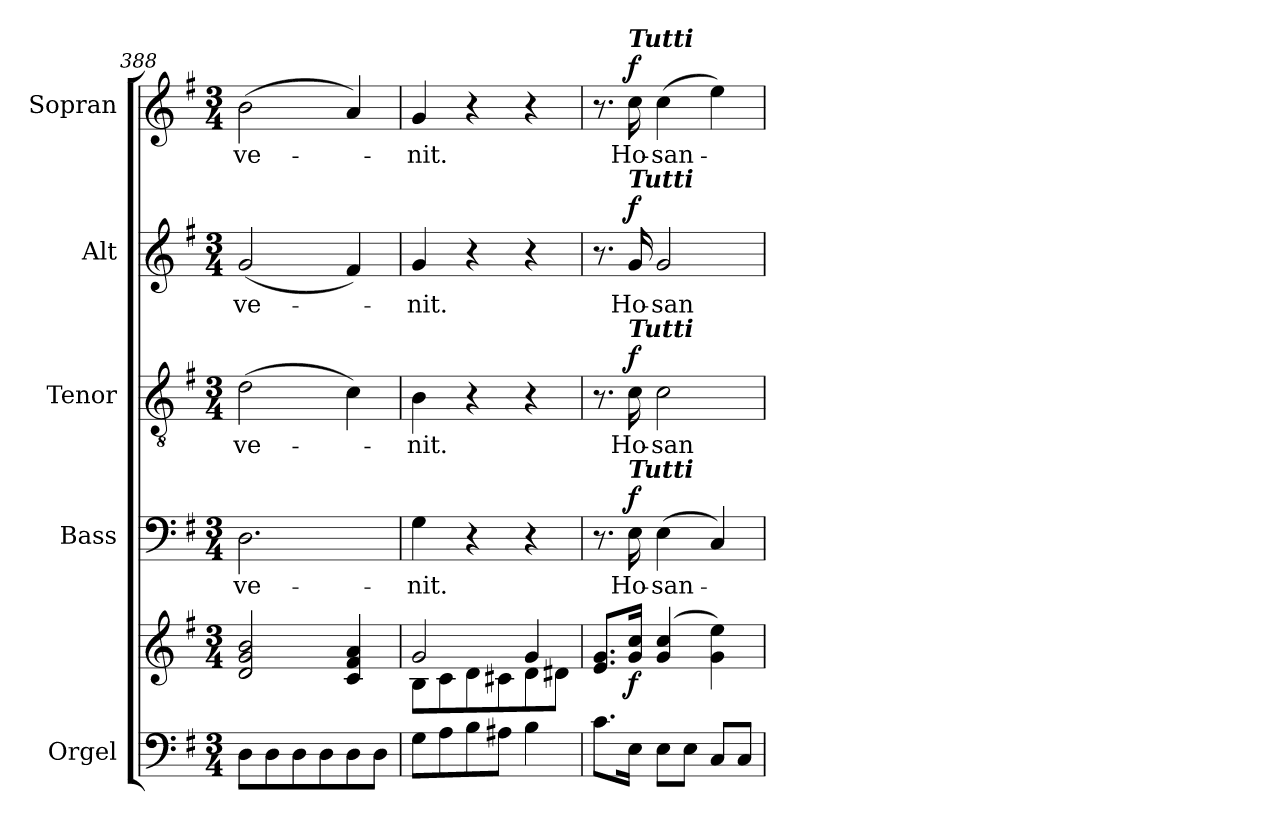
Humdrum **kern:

**kern	**kern	**dynam	**kern	**text	**dynam	**kern	**text	**dynam	**kern	**text	**dynam	**kern	**text	**dynam
*part5	*part5	*part5	*part4	*part4	*part4	*part3	*part3	*part3	*part2	*part2	*part2	*part1	*part1	*part1
*staff6	*staff5	*staff5/6	*staff4	*staff4	*staff4	*staff3	*staff3	*staff3	*staff2	*staff2	*staff2	*staff1	*staff1	*staff1
*I"Orgel	*	*	*I"Bass	*	*	*I"Tenor	*	*	*I"Alt	*	*	*I"Sopran	*	*
*I'Org.	*	*	*I'B.	*	*	*I'T.	*	*	*I'A.	*	*	*I'S.	*	*
*clefF4	*clefG2	*	*clefF4	*	*	*clefGv2	*	*	*clefG2	*	*	*clefG2	*	*
*k[f#]	*k[f#]	*	*k[f#]	*	*	*k[f#]	*	*	*k[f#]	*	*	*k[f#]	*	*
*G:	*G:	*	*G:	*	*	*G:	*	*	*G:	*	*	*G:	*	*
*M3/4	*M3/4	*	*M3/4	*	*	*M3/4	*	*	*M3/4	*	*	*M3/4	*	*
=388	=388	=388	=388	=388	=388	=388	=388	=388	=388	=388	=388	=388	=388	=388
!	!	!	!	!LO:LY:b	!	!	!LO:LY:b	!	!	!LO:LY:b	!	!	!LO:LY:b	!
8D\L	2d/ 2g/ 2b/	.	2.D\	ve-	.	(>2d\	ve-	.	(<2g/	ve-	.	(>2b\	ve-	.
8D\	.	.	.	.	.	.	.	.	.	.	.	.	.	.
8D\	.	.	.	.	.	.	.	.	.	.	.	.	.	.
8D\	.	.	.	.	.	.	.	.	.	.	.	.	.	.
8D\	4c/ 4f#/ 4a/	.	.	.	.	4c\)	.	.	4f#/)	.	.	4a/)	.	.
8D\J	.	.	.	.	.	.	.	.	.	.	.	.	.	.
=389	=389	=389	=389	=389	=389	=389	=389	=389	=389	=389	=389	=389	=389	=389
*	*^	*	*	*	*	*	*	*	*	*	*	*	*	*
!	!	!	!	!	!LO:LY:b	!	!	!LO:LY:b	!	!	!LO:LY:b	!	!	!LO:LY:b	!
8G\L	2g/	8B\L	.	4G\	-nit.	.	4B\	-nit.	.	4g/	-nit.	.	4g/	-nit.	.
8A\	.	8c\	.	.	.	.	.	.	.	.	.	.	.	.	.
8B\	.	8d\	.	4r	.	.	4r	.	.	4r	.	.	4r	.	.
8A#X\J	.	8c#X\	.	.	.	.	.	.	.	.	.	.	.	.	.
4B\	4g/	8d\	.	4r	.	.	4r	.	.	4r	.	.	4r	.	.
.	.	8d#X\J	.	.	.	.	.	.	.	.	.	.	.	.	.
*	*v	*v	*	*	*	*	*	*	*	*	*	*	*	*	*
!!LO:LB:g=z
=390	=390	=390	=390	=390	=390	=390	=390	=390	=390	=390	=390	=390	=390	=390
8.c\L	8.e/ 8.g/L	.	8.r	.	.	8.r	.	.	8.r	.	.	8.r	.	.
!	!	!	!	!	!	!	!	!	!	!	!	!LO:TX:a:Bi:t=Tutti	!	!
!	!	!	!	!	!	!	!	!	!LO:TX:a:Bi:t=Tutti	!	!	!	!	!
!	!	!	!	!	!	!LO:TX:a:Bi:t=Tutti	!	!	!	!	!	!	!	!
!	!	!	!LO:TX:a:Bi:t=Tutti	!	!	!	!	!	!	!	!	!	!	!
!	!	!LO:DY:b	!	!LO:LY:b	!LO:DY:a	!	!LO:LY:b	!LO:DY:a	!	!LO:LY:b	!LO:DY:a	!	!LO:LY:b	!LO:DY:a
16E\Jk	16g/ 16cc/Jk	f	16E\	Ho-	f	16c\	Ho-	f	16g/	Ho-	f	16cc\	Ho-	f
!	!	!	!	!LO:LY:b	!	!	!LO:LY:b	!	!	!LO:LY:b	!	!	!LO:LY:b	!
8E\L	(4g/ 4cc/	.	(>4E\	-san-	.	2c\	-san-	.	2g/	-san-	.	(>4cc\	-san-	.
8E\J	.	.	.	.	.	.	.	.	.	.	.	.	.	.
8C/L	4g\ 4ee\)	.	4C/)	.	.	.	.	.	.	.	.	4ee\)	.	.
8C/J	.	.	.	.	.	.	.	.	.	.	.	.	.	.
=	=	=	=	=	=	=	=	=	=	=	=	=	=	=
*-	*-	*-	*-	*-	*-	*-	*-	*-	*-	*-	*-	*-	*-	*-
